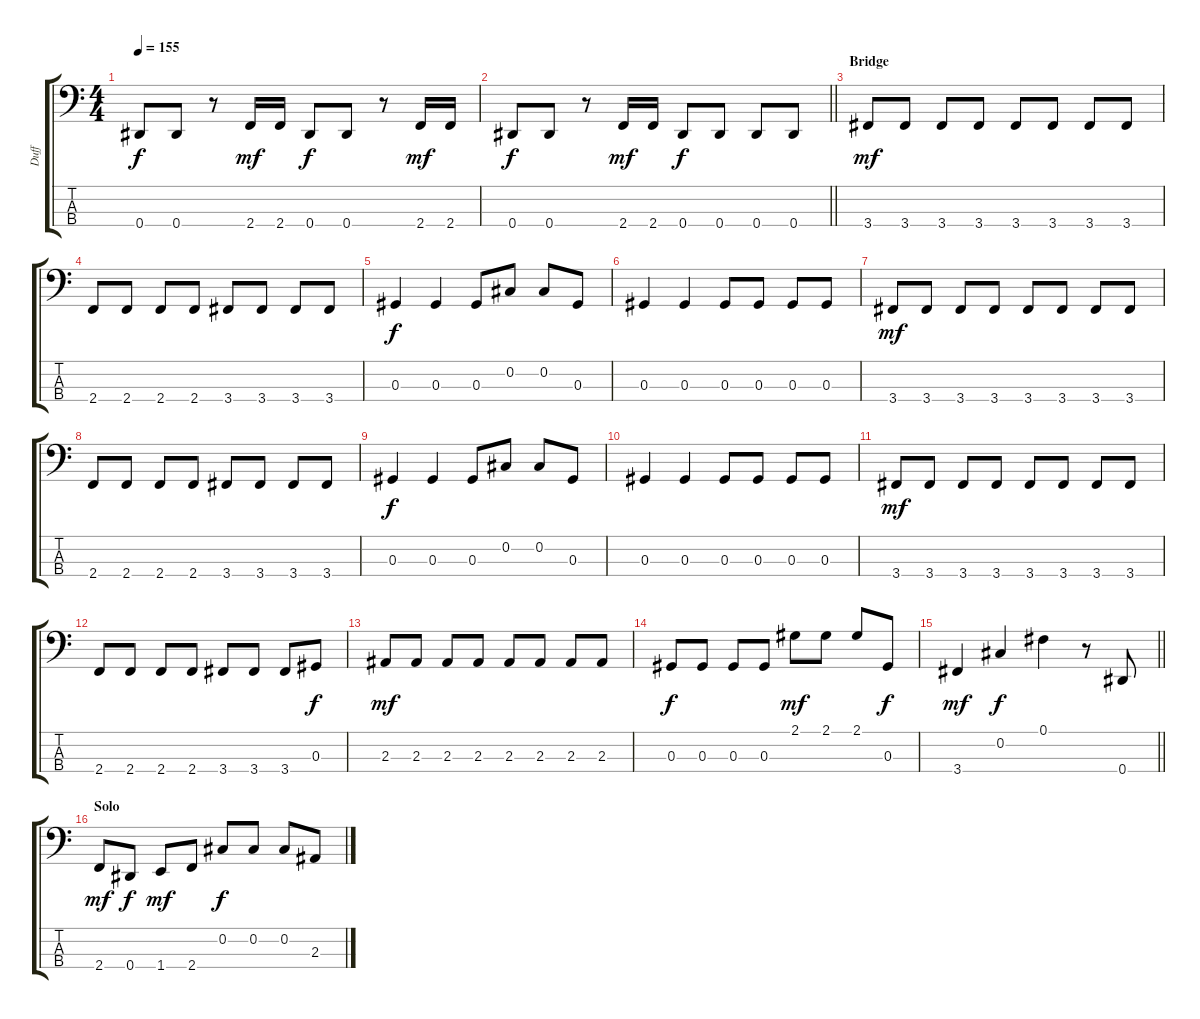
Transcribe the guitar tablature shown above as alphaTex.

\track ("Duff" "Duff") {instrument electricbasspick}
\staff {score tabs}
\tuning (Gb2 Db2 Ab1 Eb1) {hide}
\ts (4 4)
\tempo 155
\clef f4
\ks c
0.4.8{dy f} 0.4.8 r.8 2.4.16{dy mf} 2.4.16 0.4.8{dy f} 0.4.8 r.8 2.4.16{dy mf} 2.4.16 |
\barLineRight lightlight
0.4.8{dy f} 0.4.8 r.8 2.4.16{dy mf} 2.4.16 0.4.8{dy f} 0.4.8 0.4.8 0.4.8 |
\section ("" "Bridge")
3.4.8{dy mf} 3.4.8 3.4.8 3.4.8 3.4.8 3.4.8 3.4.8 3.4.8 |
2.4.8 2.4.8 2.4.8 2.4.8 3.4.8 3.4.8 3.4.8 3.4.8 |
0.3.4{dy f} 0.3.4 0.3.8 0.2.8 0.2.8 0.3.8 |
0.3.4 0.3.4 0.3.8 0.3.8 0.3.8 0.3.8 |
3.4.8{dy mf} 3.4.8 3.4.8 3.4.8 3.4.8 3.4.8 3.4.8 3.4.8 |
2.4.8 2.4.8 2.4.8 2.4.8 3.4.8 3.4.8 3.4.8 3.4.8 |
0.3.4{dy f} 0.3.4 0.3.8 0.2.8 0.2.8 0.3.8 |
0.3.4 0.3.4 0.3.8 0.3.8 0.3.8 0.3.8 |
3.4.8{dy mf} 3.4.8 3.4.8 3.4.8 3.4.8 3.4.8 3.4.8 3.4.8 |
2.4.8 2.4.8 2.4.8 2.4.8 3.4.8 3.4.8 3.4.8 0.3.8{dy f} |
2.3.8{dy mf} 2.3.8 2.3.8 2.3.8 2.3.8 2.3.8 2.3.8 2.3.8 |
0.3.8{dy f} 0.3.8 0.3.8 0.3.8 2.1.8{dy mf} 2.1.8 2.1.8 0.3.8{dy f} |
\barLineRight lightlight
3.4.4{dy mf} 0.2.4{dy f} 0.1.4 r.8 0.4.8 |
\section ("" "Solo")
2.4.8{dy mf} 0.4.8{dy f} 1.4.8{dy mf} 2.4.8 0.2.8{dy f} 0.2.8 0.2.8 2.3.8
